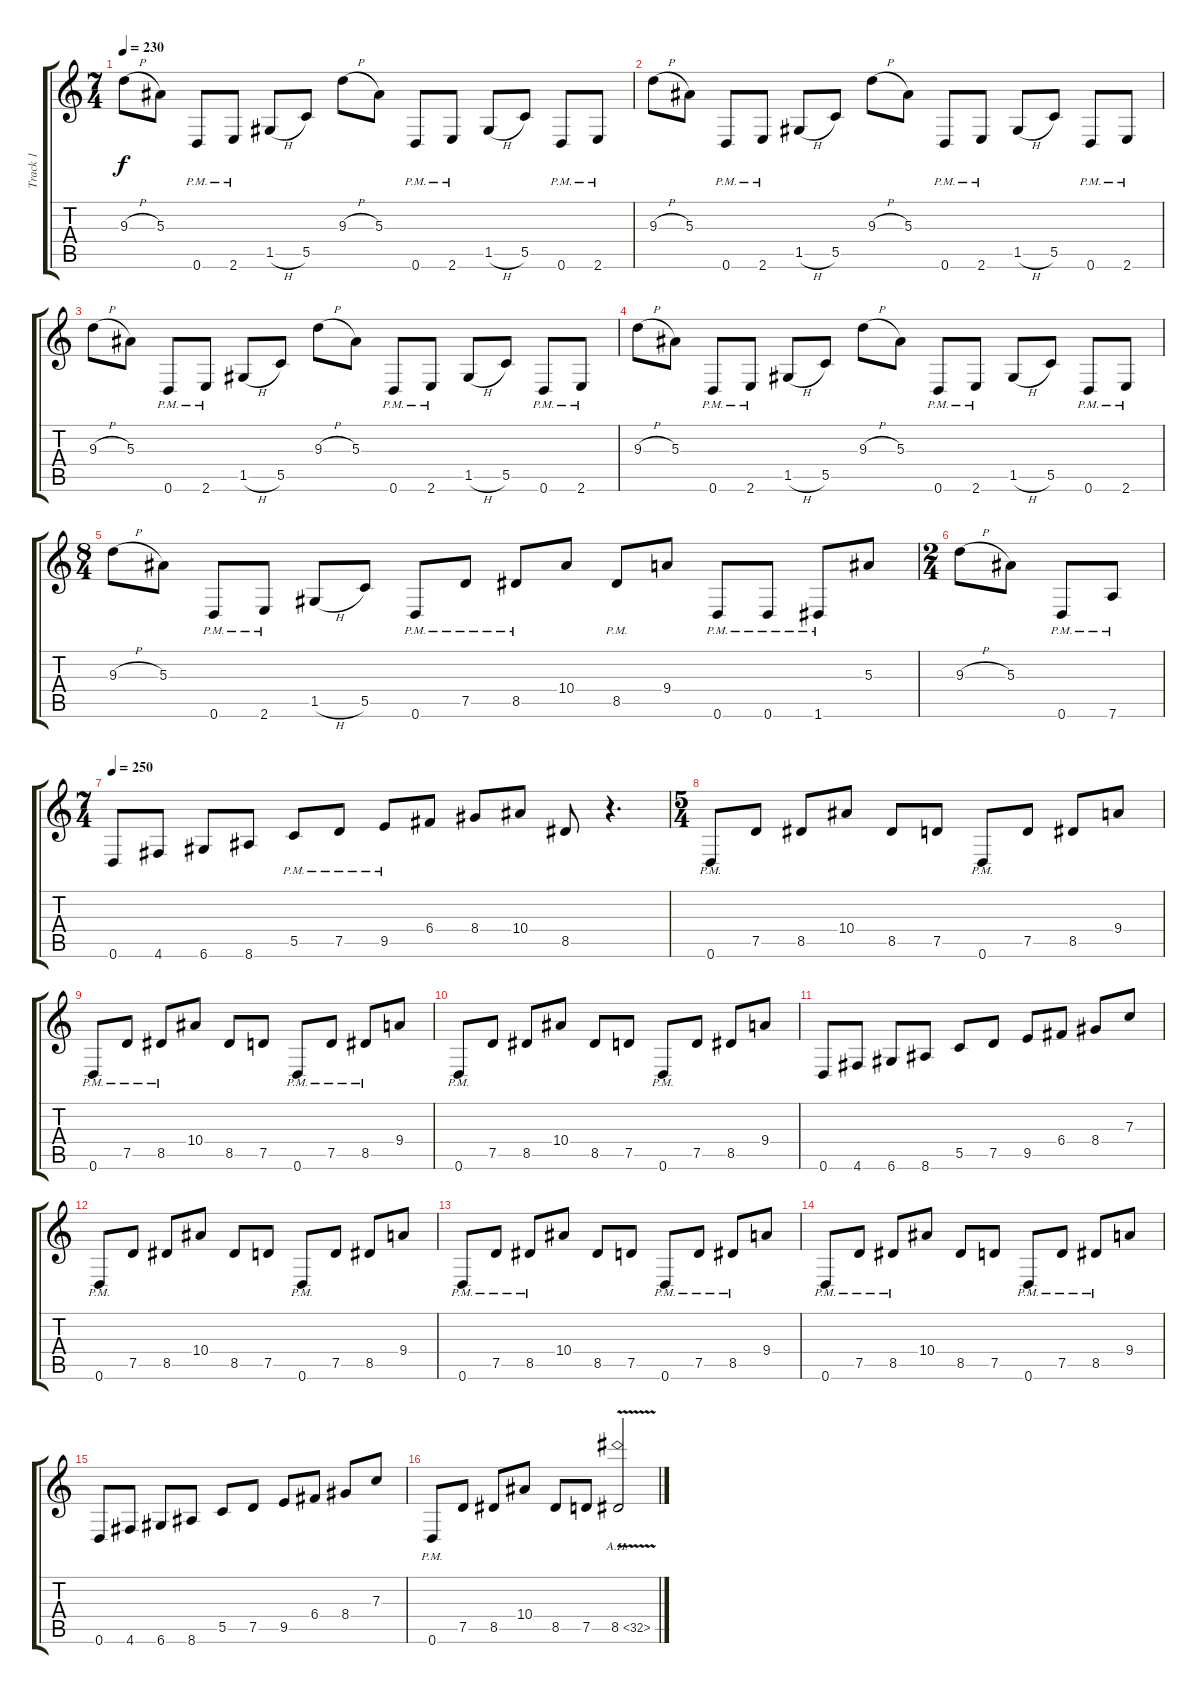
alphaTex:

\track ("Track 1" "Track 1") {instrument distortionguitar}
\staff {score tabs}
\tuning (D4 A3 F3 C3 G2 D2) {hide}
\ts (7 4)
\tempo 230
\clef g2
\ks c
9.3{h}.8{dy f} 5.3.8 0.6{pm}.8 2.6{pm}.8 1.5{h}.8 5.5.8 9.3{h}.8 5.3.8 0.6{pm}.8 2.6{pm}.8 1.5{h}.8 5.5.8 0.6{pm}.8 2.6{pm}.8 |
9.3{h}.8 5.3.8 0.6{pm}.8 2.6{pm}.8 1.5{h}.8 5.5.8 9.3{h}.8 5.3.8 0.6{pm}.8 2.6{pm}.8 1.5{h}.8 5.5.8 0.6{pm}.8 2.6{pm}.8 |
9.3{h}.8 5.3.8 0.6{pm}.8 2.6{pm}.8 1.5{h}.8 5.5.8 9.3{h}.8 5.3.8 0.6{pm}.8 2.6{pm}.8 1.5{h}.8 5.5.8 0.6{pm}.8 2.6{pm}.8 |
9.3{h}.8 5.3.8 0.6{pm}.8 2.6{pm}.8 1.5{h}.8 5.5.8 9.3{h}.8 5.3.8 0.6{pm}.8 2.6{pm}.8 1.5{h}.8 5.5.8 0.6{pm}.8 2.6{pm}.8 |
\ts (8 4)
9.3{h}.8 5.3.8 0.6{pm}.8 2.6{pm}.8 1.5{h}.8 5.5.8 0.6{pm}.8 7.5{pm}.8 8.5{pm}.8 10.4.8 8.5{pm}.8 9.4.8 0.6{pm}.8 0.6{pm}.8 1.6{pm}.8 5.3.8 |
\ts (2 4)
9.3{h}.8 5.3.8 0.6{pm}.8 7.6{pm}.8 |
\ts (7 4)
\tempo 250
0.6.8 4.6.8 6.6.8 8.6.8 5.5{pm}.8 7.5{pm}.8 9.5{pm}.8 6.4.8 8.4.8 10.4.8 8.5.8 r.4{d} |
\ts (5 4)
0.6{pm}.8 7.5.8 8.5.8 10.4.8 8.5.8 7.5.8 0.6{pm}.8 7.5.8 8.5.8 9.4.8 |
0.6{pm}.8 7.5{pm}.8 8.5{pm}.8 10.4.8 8.5.8 7.5.8 0.6{pm}.8 7.5{pm}.8 8.5{pm}.8 9.4.8 |
0.6{pm}.8 7.5.8 8.5.8 10.4.8 8.5.8 7.5.8 0.6{pm}.8 7.5.8 8.5.8 9.4.8 |
0.6.8 4.6.8 6.6.8 8.6.8 5.5.8 7.5.8 9.5.8 6.4.8 8.4.8 7.3.8 |
0.6{pm}.8 7.5.8 8.5.8 10.4.8 8.5.8 7.5.8 0.6{pm}.8 7.5.8 8.5.8 9.4.8 |
0.6{pm}.8 7.5{pm}.8 8.5{pm}.8 10.4.8 8.5.8 7.5.8 0.6{pm}.8 7.5{pm}.8 8.5{pm}.8 9.4.8 |
0.6{pm}.8 7.5{pm}.8 8.5{pm}.8 10.4.8 8.5.8 7.5.8 0.6{pm}.8 7.5{pm}.8 8.5{pm}.8 9.4.8 |
0.6.8 4.6.8 6.6.8 8.6.8 5.5.8 7.5.8 9.5.8 6.4.8 8.4.8 7.3.8 |
0.6{pm}.8 7.5.8 8.5.8 10.4.8 8.5.8 7.5.8 8.5{ah 24 v}.2
